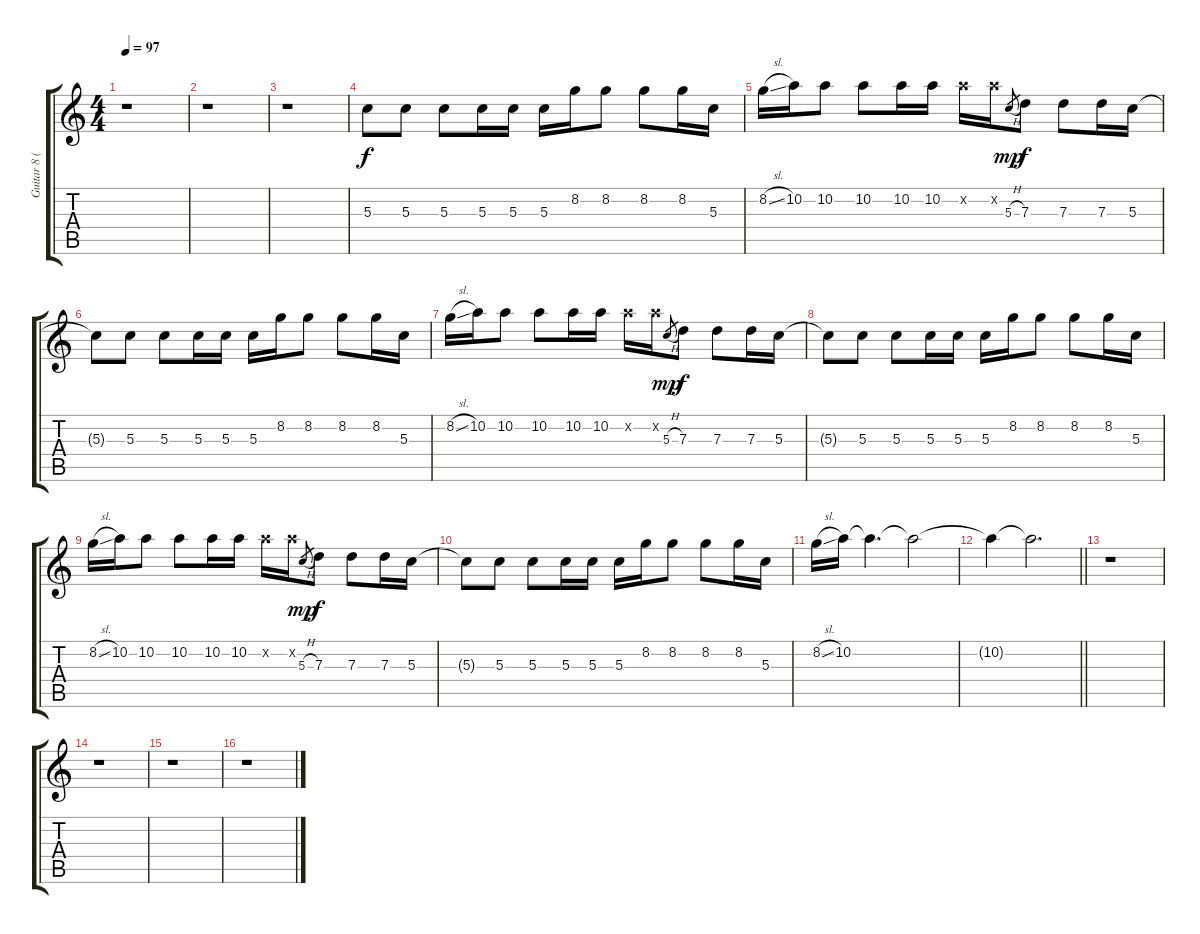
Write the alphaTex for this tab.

\track ("Guitar 8 (dist.)" "Guitar 8 (") {instrument distortionguitar}
\staff {score tabs}
\tuning (E4 B3 G3 D3 A2 E2) {hide}
\ts (4 4)
\tempo 97
\clef g2
\ks aminor
r.1{dy f} |
r.1 |
r.1 |
5.3.8 5.3.8 5.3.8 5.3.16 5.3.16 5.3.16 8.2.16 8.2.8 8.2.8 8.2.16 5.3.16 |
8.2{sl}.16 10.2.16 10.2.8 10.2.8 10.2.16 10.2.16 10.2{x}.16 10.2{x}.16 5.3{h}.8{gr dy mp} 7.3.8{dy f} 7.3.8 7.3.16 5.3.16 |
5.3{t}.8 5.3.8 5.3.8 5.3.16 5.3.16 5.3.16 8.2.16 8.2.8 8.2.8 8.2.16 5.3.16 |
8.2{sl}.16 10.2.16 10.2.8 10.2.8 10.2.16 10.2.16 10.2{x}.16 10.2{x}.16 5.3{h}.8{gr dy mp} 7.3.8{dy f} 7.3.8 7.3.16 5.3.16 |
5.3{t}.8 5.3.8 5.3.8 5.3.16 5.3.16 5.3.16 8.2.16 8.2.8 8.2.8 8.2.16 5.3.16 |
8.2{sl}.16 10.2.16 10.2.8 10.2.8 10.2.16 10.2.16 10.2{x}.16 10.2{x}.16 5.3{h}.8{gr dy mp} 7.3.8{dy f} 7.3.8 7.3.16 5.3.16 |
5.3{t}.8 5.3.8 5.3.8 5.3.16 5.3.16 5.3.16 8.2.16 8.2.8 8.2.8 8.2.16 5.3.16 |
8.2{sl}.16 10.2.16 10.2{t}.4{d} 10.2{t}.2 |
\barLineRight lightlight
10.2{t}.4 10.2{t}.2{d instrument distortionguitar} |
r.1 |
r.1 |
r.1 |
r.1
